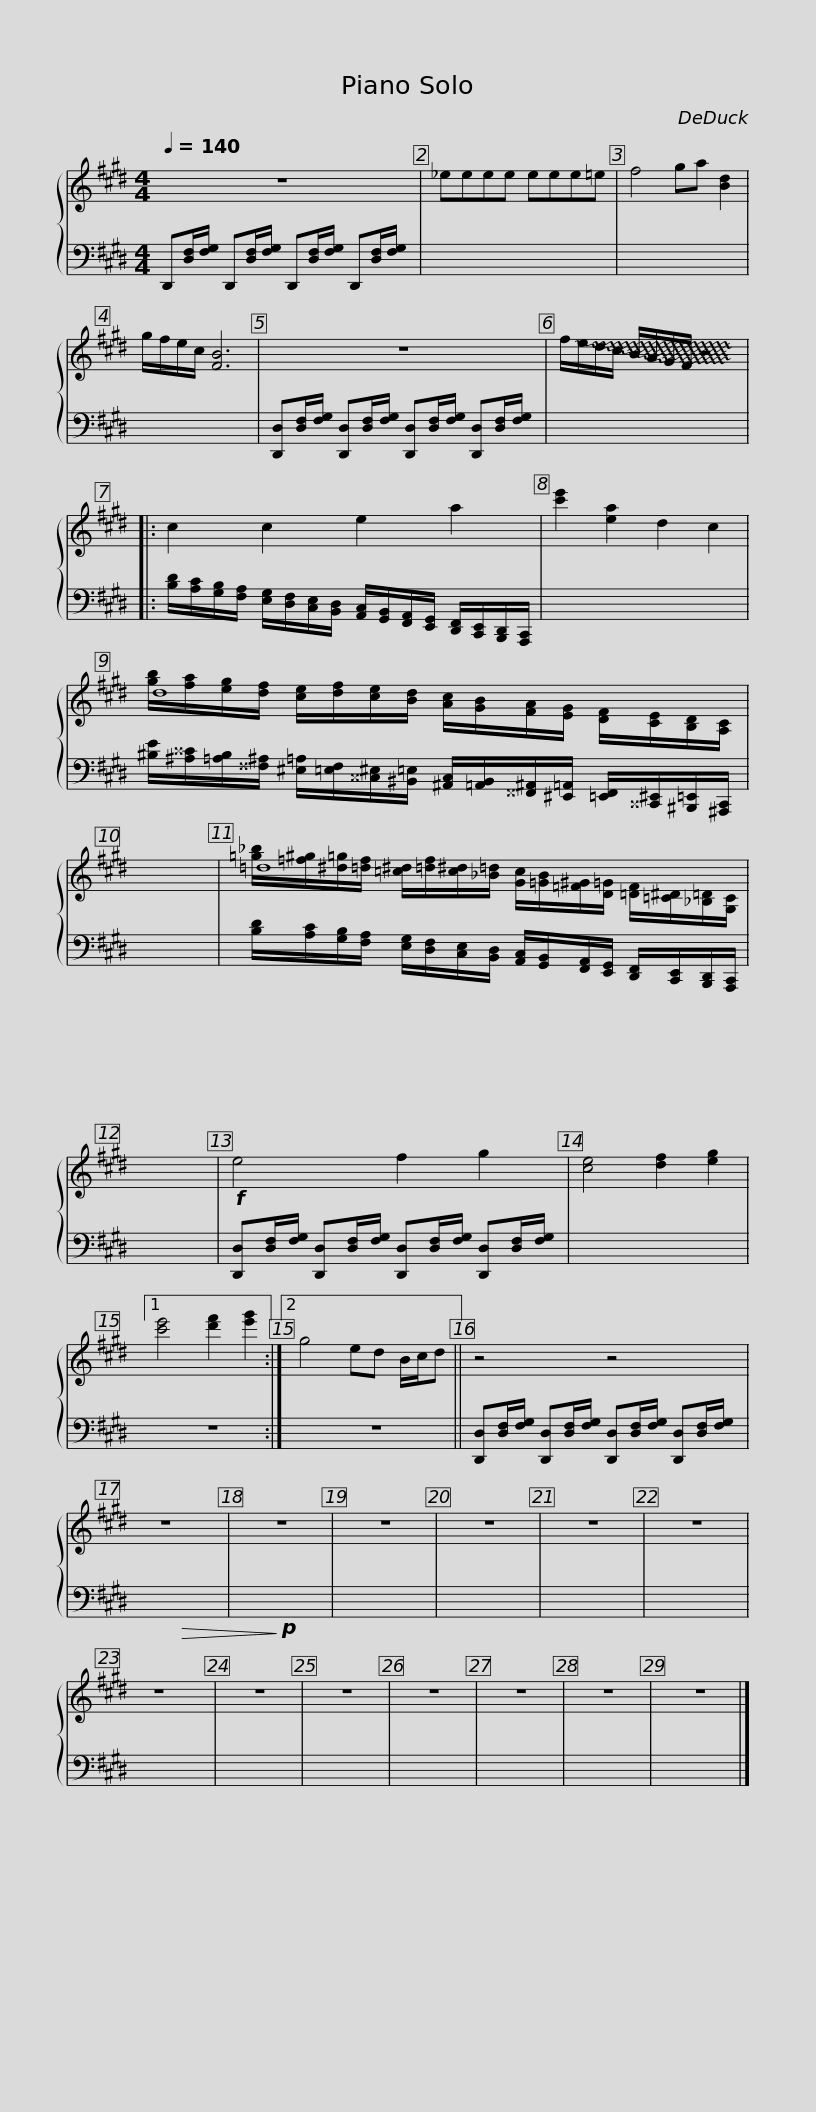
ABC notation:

X:1
%%score { ( 1 3 ) | 2 }
L:1/8
Q:1/4=140
M:4/4
I:linebreak $
K:E
V:1 treble
V:3 treble
V:2 bass
V:1
 z8 | _eeee eee=e | f4 ga [Bd]2 | g/f/e/c/ [FB]6 |$ z8 | %5
 !~(!f/!~(!e/!~(!d/!~(!c/ !~(!B/!~(!A/!~(!G/!~)!F/ z4 |:$ c2 c2 e2 a2 | [c'e']2 [ea]2 d2 c2 |$ d8 | x8 |$ %10
 =d8 | x8 |$!f! e4 f2 g2 | [ce]4 [df]2 [eg]2 |1 [c'e']4 [d'f']2 [e'g']2 :|2 %15
 g4 ed B/c/d || z4 z4 |$ z8 | z8 | z8 | %20
 z8 | z8 | z8 | z8 | z8 | %25
 z8 | z8 | z8 | z8 | z8 |] %30
V:2
 D,,[D,F,]/[F,G,]/ D,,[D,F,]/[F,G,]/ D,,[D,F,]/[F,G,]/ D,,[D,F,]/[F,G,]/ | x8 | x8 | x8 |$ [D,,D,][D,F,]/[F,G,]/ [D,,D,][D,F,]/[F,G,]/ [D,,D,][D,F,]/[F,G,]/ [D,,D,][D,F,]/[F,G,]/ | %5
 x8 |:$ [B,D]/[A,C]/[G,B,]/[F,A,]/ [E,G,]/[D,F,]/[C,E,]/[B,,D,]/ [A,,C,]/[G,,B,,]/[F,,A,,]/[E,,G,,]/ [D,,F,,]/[C,,E,,]/[B,,,D,,]/[A,,,C,,]/ | x8 |$ [^B,E]/[^A,^^C]/[=A,B,]/[^^F,^A,]/ [^E,=A,]/[=E,F,]/[^^C,^E,]/[^B,,=E,]/ [^A,,C,]/[=A,,B,,]/[^^F,,^A,,]/[^E,,=A,,]/ [=E,,F,,]/[^^C,,^E,,]/[^B,,,=E,,]/[^A,,,C,,]/ | x8 |$ %10
 [B,D]/[A,C]/[G,B,]/[F,A,]/ [E,G,]/[D,F,]/[C,E,]/[B,,D,]/ [A,,C,]/[G,,B,,]/[F,,A,,]/[E,,G,,]/ [D,,F,,]/[C,,E,,]/[B,,,D,,]/[A,,,C,,]/ | x8 |$ [D,,D,][D,F,]/[F,G,]/ [D,,D,][D,F,]/[F,G,]/ [D,,D,][D,F,]/[F,G,]/ [D,,D,][D,F,]/[F,G,]/ | x8 |1 z8 :|2 %15
 z8 || [D,,D,][D,F,]/[F,G,]/ [D,,D,][D,F,]/[F,G,]/ [D,,D,][D,F,]/[F,G,]/ [D,,D,][D,F,]/[F,G,]/ |$!>(! x8 |!>)!!p! x8 | x8 | %20
 x8 | x8 | x8 | x8 | x8 | %25
 x8 | x8 | x8 | x8 | x8 |] %30
V:3
 x8 | x8 | x8 | x8 |$ x8 | %5
 x8 |:$ x8 | x8 |$ [gb]/[fa]/[eg]/[df]/ [ce]/[df]/[ce]/[Bd]/ [Ac]/[GB]/[FA]/[EG]/ [DF]/[CE]/[B,D]/[A,C]/ | x8 |$ %10
 [=g_b]/[=f^g]/[^d=g]/[=df]/ [=c^d]/[=df]/[c^d]/[_B=d]/ [Gc]/[=GB]/[=F^G]/[D=G]/ [=DF]/[=C^D]/[_B,=D]/[G,C]/ | x8 |$ x8 | x8 |1 x8 :|2 %15
 x8 || x8 |$ x8 | x8 | x8 | %20
 x8 | x8 | x8 | x8 | x8 | %25
 x8 | x8 | x8 | x8 | x8 |] %30
